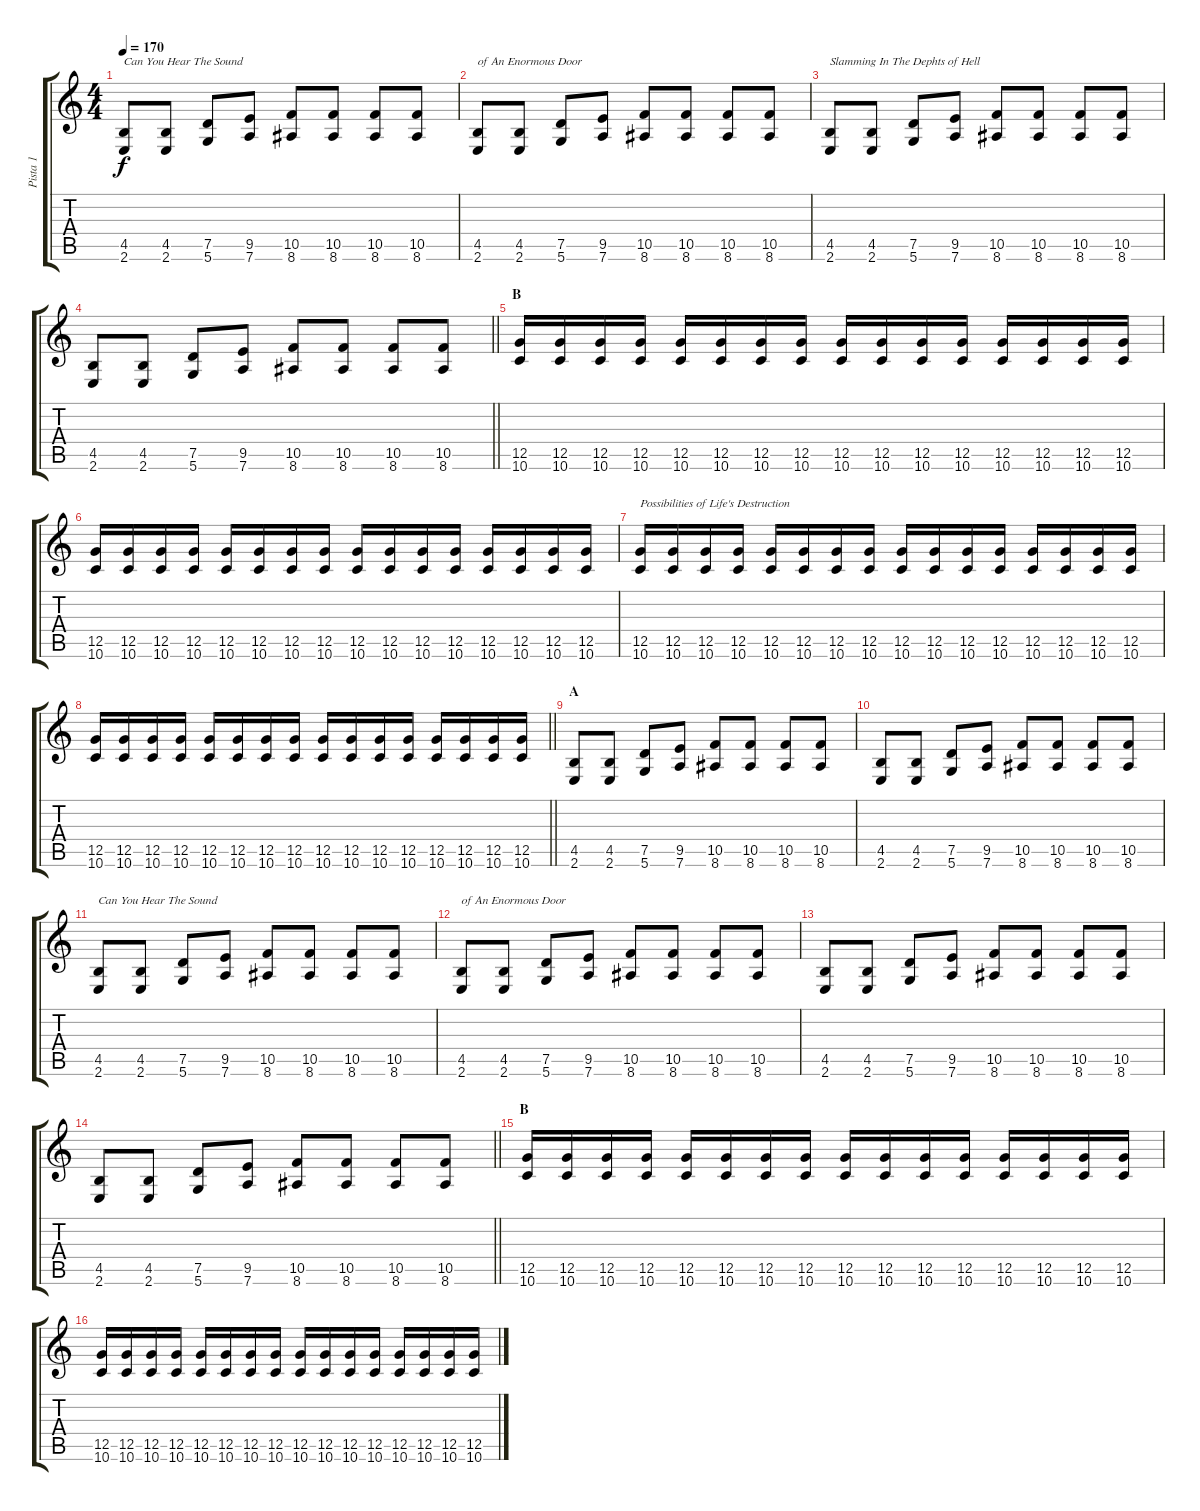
\track ("Pista 1" "Pista 1") {instrument overdrivenguitar}
\staff {score tabs}
\tuning (D4 A3 F3 C3 G2 D2) {hide}
\ts (4 4)
\tempo 170
\clef g2
\ks c
(4.5 2.6).8{txt "Can You Hear The Sound" dy f} (4.5 2.6).8 (7.5 5.6).8 (9.5 7.6).8 (10.5 8.6).8 (10.5 8.6).8 (10.5 8.6).8 (10.5 8.6).8 |
(4.5 2.6).8{txt "of An Enormous Door"} (4.5 2.6).8 (7.5 5.6).8 (9.5 7.6).8 (10.5 8.6).8 (10.5 8.6).8 (10.5 8.6).8 (10.5 8.6).8 |
(4.5 2.6).8{txt "Slamming In The Dephts of Hell"} (4.5 2.6).8 (7.5 5.6).8 (9.5 7.6).8 (10.5 8.6).8 (10.5 8.6).8 (10.5 8.6).8 (10.5 8.6).8 |
\barLineRight lightlight
(4.5 2.6).8 (4.5 2.6).8 (7.5 5.6).8 (9.5 7.6).8 (10.5 8.6).8 (10.5 8.6).8 (10.5 8.6).8 (10.5 8.6).8 |
\section ("" "B")
(12.5 10.6).16 (12.5 10.6).16 (12.5 10.6).16 (12.5 10.6).16 (12.5 10.6).16 (12.5 10.6).16 (12.5 10.6).16 (12.5 10.6).16 (12.5 10.6).16 (12.5 10.6).16 (12.5 10.6).16 (12.5 10.6).16 (12.5 10.6).16 (12.5 10.6).16 (12.5 10.6).16 (12.5 10.6).16 |
(12.5 10.6).16 (12.5 10.6).16 (12.5 10.6).16 (12.5 10.6).16 (12.5 10.6).16 (12.5 10.6).16 (12.5 10.6).16 (12.5 10.6).16 (12.5 10.6).16 (12.5 10.6).16 (12.5 10.6).16 (12.5 10.6).16 (12.5 10.6).16 (12.5 10.6).16 (12.5 10.6).16 (12.5 10.6).16 |
(12.5 10.6).16{txt "Possibilities of Life's Destruction"} (12.5 10.6).16 (12.5 10.6).16 (12.5 10.6).16 (12.5 10.6).16 (12.5 10.6).16 (12.5 10.6).16 (12.5 10.6).16 (12.5 10.6).16 (12.5 10.6).16 (12.5 10.6).16 (12.5 10.6).16 (12.5 10.6).16 (12.5 10.6).16 (12.5 10.6).16 (12.5 10.6).16 |
\barLineRight lightlight
(12.5 10.6).16 (12.5 10.6).16 (12.5 10.6).16 (12.5 10.6).16 (12.5 10.6).16 (12.5 10.6).16 (12.5 10.6).16 (12.5 10.6).16 (12.5 10.6).16 (12.5 10.6).16 (12.5 10.6).16 (12.5 10.6).16 (12.5 10.6).16 (12.5 10.6).16 (12.5 10.6).16 (12.5 10.6).16 |
\section ("" "A")
(4.5 2.6).8 (4.5 2.6).8 (7.5 5.6).8 (9.5 7.6).8 (10.5 8.6).8 (10.5 8.6).8 (10.5 8.6).8 (10.5 8.6).8 |
(4.5 2.6).8 (4.5 2.6).8 (7.5 5.6).8 (9.5 7.6).8 (10.5 8.6).8 (10.5 8.6).8 (10.5 8.6).8 (10.5 8.6).8 |
(4.5 2.6).8{txt "Can You Hear The Sound"} (4.5 2.6).8 (7.5 5.6).8 (9.5 7.6).8 (10.5 8.6).8 (10.5 8.6).8 (10.5 8.6).8 (10.5 8.6).8 |
(4.5 2.6).8{txt "of An Enormous Door"} (4.5 2.6).8 (7.5 5.6).8 (9.5 7.6).8 (10.5 8.6).8 (10.5 8.6).8 (10.5 8.6).8 (10.5 8.6).8 |
(4.5 2.6).8 (4.5 2.6).8 (7.5 5.6).8 (9.5 7.6).8 (10.5 8.6).8 (10.5 8.6).8 (10.5 8.6).8 (10.5 8.6).8 |
\barLineRight lightlight
(4.5 2.6).8 (4.5 2.6).8 (7.5 5.6).8 (9.5 7.6).8 (10.5 8.6).8 (10.5 8.6).8 (10.5 8.6).8 (10.5 8.6).8 |
\section ("" "B")
(12.5 10.6).16 (12.5 10.6).16 (12.5 10.6).16 (12.5 10.6).16 (12.5 10.6).16 (12.5 10.6).16 (12.5 10.6).16 (12.5 10.6).16 (12.5 10.6).16 (12.5 10.6).16 (12.5 10.6).16 (12.5 10.6).16 (12.5 10.6).16 (12.5 10.6).16 (12.5 10.6).16 (12.5 10.6).16 |
(12.5 10.6).16 (12.5 10.6).16 (12.5 10.6).16 (12.5 10.6).16 (12.5 10.6).16 (12.5 10.6).16 (12.5 10.6).16 (12.5 10.6).16 (12.5 10.6).16 (12.5 10.6).16 (12.5 10.6).16 (12.5 10.6).16 (12.5 10.6).16 (12.5 10.6).16 (12.5 10.6).16 (12.5 10.6).16
